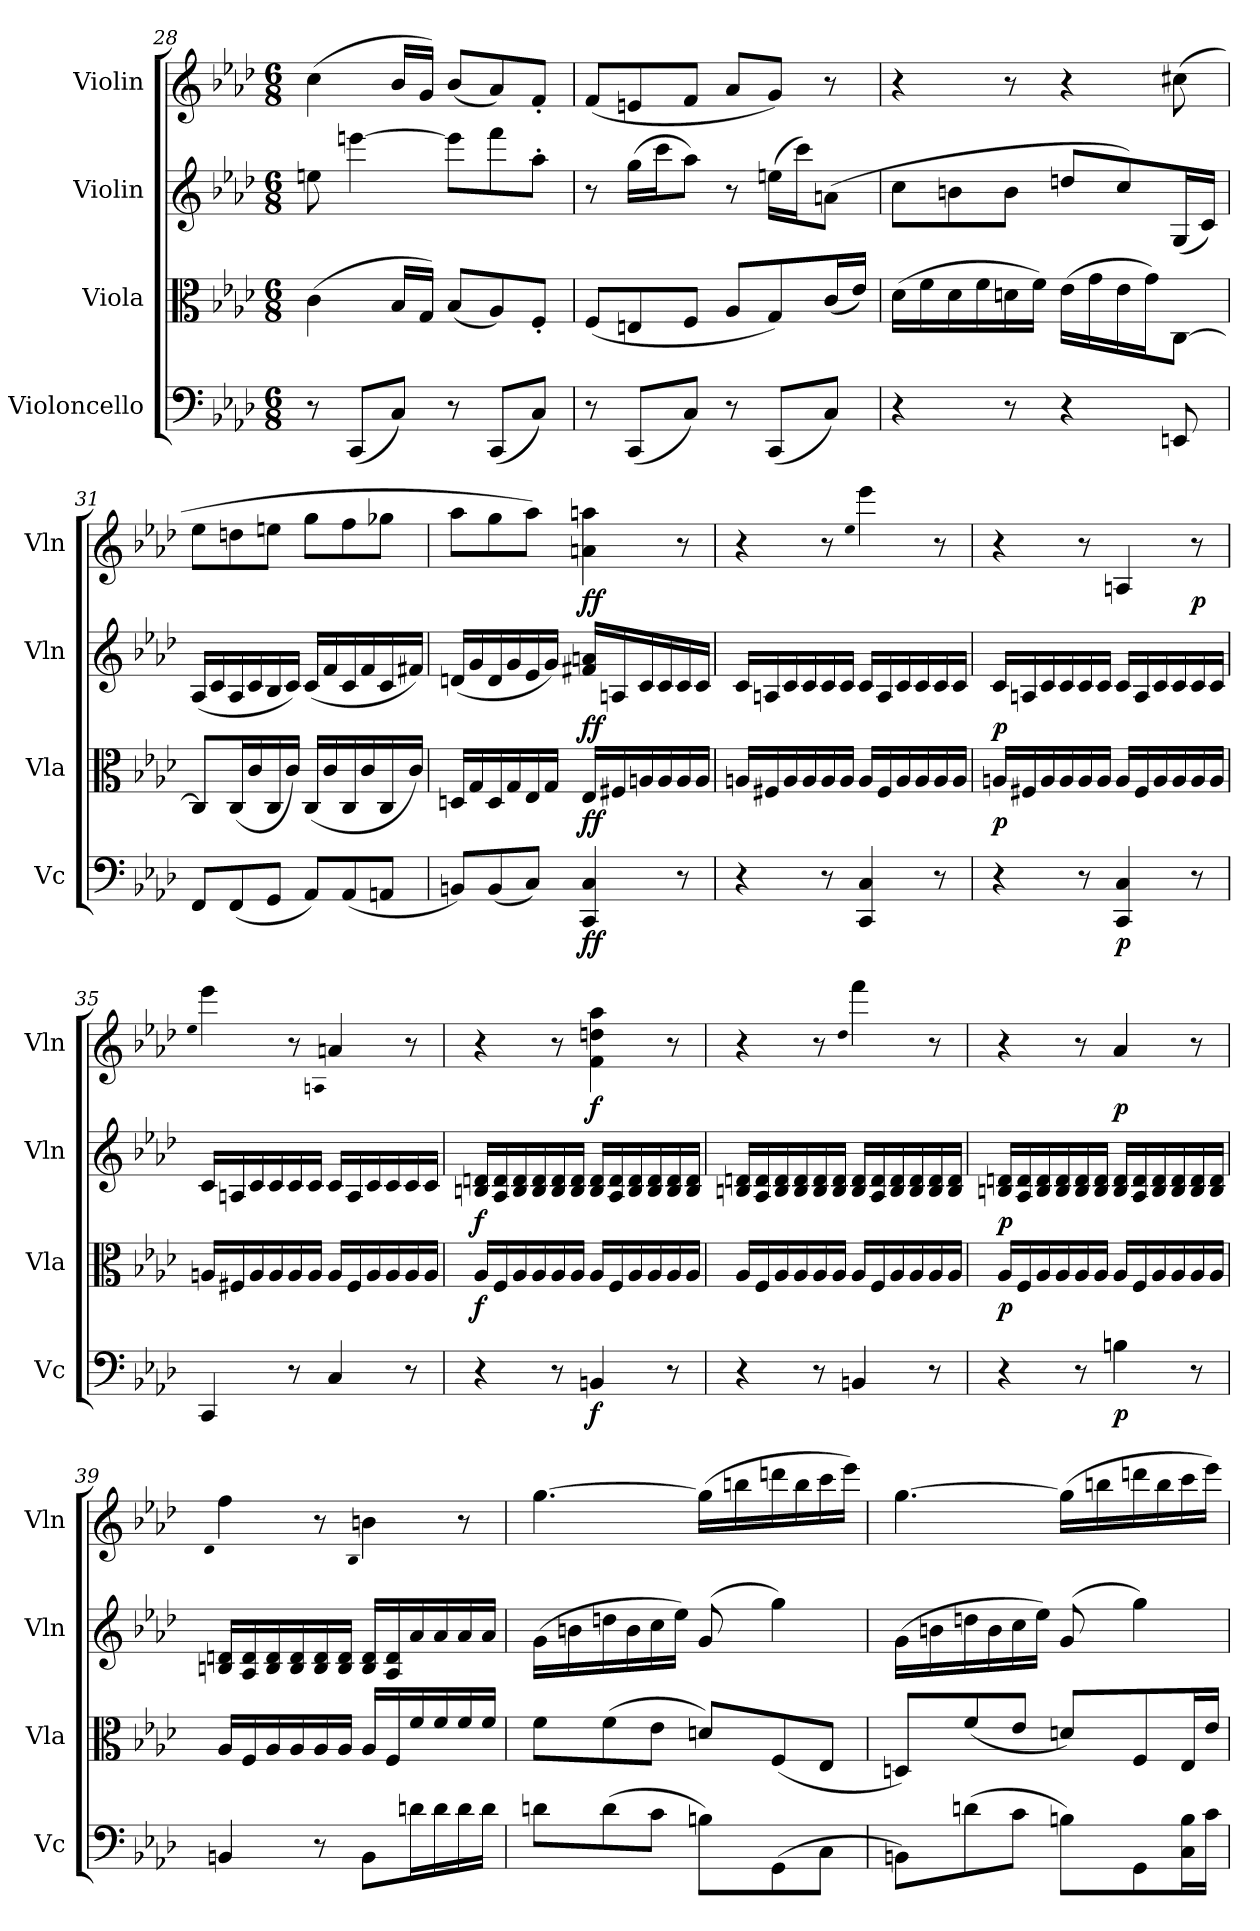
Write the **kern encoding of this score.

**kern	**dynam	**kern	**dynam	**kern	**dynam	**kern	**dynam
*part4	*part4	*part3	*part3	*part2	*part2	*part1	*part1
*staff4	*staff4	*staff3	*staff3	*staff2	*staff2	*staff1	*staff1
*I"Violoncello	*	*I"Viola	*	*I"Violin	*	*I"Violin	*
*I'Vc	*	*I'Vla	*	*I'Vln	*	*I'Vln	*
*clefF4	*	*clefC3	*	*clefG2	*	*clefG2	*
*k[b-e-a-d-]	*	*k[b-e-a-d-]	*	*k[b-e-a-d-]	*	*k[b-e-a-d-]	*
*f:	*	*f:	*	*f:	*	*f:	*
*M6/8	*	*M6/8	*	*M6/8	*	*M6/8	*
=28	=28	=28	=28	=28	=28	=28	=28
8r	.	(4c\	.	8een\	.	(4cc\	.
(8CC/L	.	.	.	[4eeen\	.	.	.
8C/J)	.	16B-/LL	.	.	.	16b-/LL	.
.	.	16G/JJ)	.	.	.	16g/JJ)	.
8r	.	(8B-/L	.	8eee\L]	.	(8b-/L	.
(8CC/L	.	8A-/)	.	8fff\	.	8a-/)	.
8C/J)	.	8F'/J	.	8aa-'\J	.	8f'/J	.
=29	=29	=29	=29	=29	=29	=29	=29
8r	.	(8F/L	.	8r	.	(8f/L	.
(8CC/L	.	8En/	.	(16gg\LL	.	8en/	.
.	.	.	.	16ccc\J	.	.	.
8C/J)	.	8F/J	.	8aa-\J)	.	8f/J	.
8r	.	8A-/L	.	8r	.	8a-/L	.
(8CC/L	.	8G/)	.	(16een\LL	.	8g/J)	.
.	.	.	.	16ccc\J)	.	.	.
8C/J)	.	(16c/L	.	(8an\J	.	8r	.
.	.	16e-/JJ)	.	.	.	.	.
=30	=30	=30	=30	=30	=30	=30	=30
4r	.	(16d-\LL	.	8cc\L	.	4r	.
.	.	16f\	.	.	.	.	.
.	.	16d-\	.	8bn\	.	.	.
.	.	16f\	.	.	.	.	.
8r	.	16dn\	.	8b\J	.	8r	.
.	.	16f\JJ)	.	.	.	.	.
4r	.	(16e-\LL	.	8ddn/L	.	4r	.
.	.	16g\	.	.	.	.	.
.	.	16e-\	.	8cc/)	.	.	.
.	.	16g\J)	.	.	.	.	.
8EEn/	.	[8C/J	.	(16G/L	.	(8cc#X\	.
.	.	.	.	16c/JJ)	.	.	.
=31	=31	=31	=31	=31	=31	=31	=31
8FF/L	.	8C/L]	.	(16A-/LL	.	8ee-\L	.
.	.	.	.	16c/	.	.	.
(8FF/	.	(16C/L	.	16A-/	.	8ddn\	.
.	.	16c/	.	16c/	.	.	.
8GG/J	.	16C/	.	16B-/	.	8een\J	.
.	.	16c/JJ)	.	16c/JJ)	.	.	.
8AA-/L)	.	(16C/LL	.	(16c/LL	.	8gg\L	.
.	.	16c/	.	16f/	.	.	.
(8AA-/	.	16C/	.	16c/	.	8ff\	.
.	.	16c/	.	16f/	.	.	.
8AAn/J	.	16C/	.	16c/	.	8gg-X\J	.
.	.	16c/JJ)	.	16f#X/JJ)	.	.	.
=32	=32	=32	=32	=32	=32	=32	=32
8BBn/L)	.	16Dn/LL	.	(16dn/LL	.	8aa-\L	.
.	.	16G/	.	16g/	.	.	.
(8BB/	.	16D/	.	16d/	.	8gg\	.
.	.	16G/	.	16g/	.	.	.
8C/J)	.	16E-/	.	16e-/	.	8aa-\J)	.
.	.	16G/JJ	.	16g/JJ)	.	.	.
4CC/ 4C/	ff	16E-/LL	ff	16f#X/ 16an/LL	ff	4an\ 4aan\	ff
.	.	16F#X/	.	16An/	.	.	.
.	.	16An/	.	16c/	.	.	.
.	.	16A/	.	16c/	.	.	.
8r	.	16A/	.	16c/	.	8r	.
.	.	16A/JJ	.	16c/JJ	.	.	.
=33	=33	=33	=33	=33	=33	=33	=33
4r	.	16An/LL	.	16c/LL	.	4r	.
.	.	16F#X/	.	16An/	.	.	.
.	.	16A/	.	16c/	.	.	.
.	.	16A/	.	16c/	.	.	.
8r	.	16A/	.	16c/	.	8r	.
.	.	16A/JJ	.	16c/JJ	.	.	.
.	.	.	.	.	.	qee-	.
4CC/ 4C/	.	16A/LL	.	16c/LL	.	4eee-\	.
.	.	16F#/	.	16A/	.	.	.
.	.	16A/	.	16c/	.	.	.
.	.	16A/	.	16c/	.	.	.
8r	.	16A/	.	16c/	.	8r	.
.	.	16A/JJ	.	16c/JJ	.	.	.
=34	=34	=34	=34	=34	=34	=34	=34
4r	.	16An/LL	p	16c/LL	p	4r	.
.	.	16F#X/	.	16An/	.	.	.
.	.	16A/	.	16c/	.	.	.
.	.	16A/	.	16c/	.	.	.
8r	.	16A/	.	16c/	.	8r	.
.	.	16A/JJ	.	16c/JJ	.	.	.
4CC/ 4C/	p	16A/LL	.	16c/LL	.	4An/	.
.	.	16F#/	.	16A/	.	.	.
.	.	16A/	.	16c/	.	.	.
.	.	16A/	.	16c/	.	.	.
8r	.	16A/	.	16c/	.	8r	p
.	.	16A/JJ	.	16c/JJ	.	.	.
=35	=35	=35	=35	=35	=35	=35	=35
.	.	.	.	.	.	qee-	.
4CC/	.	16An/LL	.	16c/LL	.	4eee-\	.
.	.	16F#X/	.	16An/	.	.	.
.	.	16A/	.	16c/	.	.	.
.	.	16A/	.	16c/	.	.	.
8r	.	16A/	.	16c/	.	8r	.
.	.	16A/JJ	.	16c/JJ	.	.	.
.	.	.	.	.	.	qAn	.
4C/	.	16A/LL	.	16c/LL	.	4an/	.
.	.	16F#/	.	16A/	.	.	.
.	.	16A/	.	16c/	.	.	.
.	.	16A/	.	16c/	.	.	.
8r	.	16A/	.	16c/	.	8r	.
.	.	16A/JJ	.	16c/JJ	.	.	.
=36	=36	=36	=36	=36	=36	=36	=36
4r	.	16A-/LL	f	16Bn/ 16dn/LL	f	4r	.
.	.	16F/	.	16A-/ 16d/	.	.	.
.	.	16A-/	.	16B/ 16d/	.	.	.
.	.	16A-/	.	16B/ 16d/	.	.	.
8r	.	16A-/	.	16B/ 16d/	.	8r	.
.	.	16A-/JJ	.	16B/ 16d/JJ	.	.	.
4BBn/	f	16A-/LL	.	16B/ 16d/LL	.	4f\ 4ddn\ 4aa-\	f
.	.	16F/	.	16A-/ 16d/	.	.	.
.	.	16A-/	.	16B/ 16d/	.	.	.
.	.	16A-/	.	16B/ 16d/	.	.	.
8r	.	16A-/	.	16B/ 16d/	.	8r	.
.	.	16A-/JJ	.	16B/ 16d/JJ	.	.	.
=37	=37	=37	=37	=37	=37	=37	=37
4r	.	16A-/LL	.	16Bn/ 16dn/LL	.	4r	.
.	.	16F/	.	16A-/ 16d/	.	.	.
.	.	16A-/	.	16B/ 16d/	.	.	.
.	.	16A-/	.	16B/ 16d/	.	.	.
8r	.	16A-/	.	16B/ 16d/	.	8r	.
.	.	16A-/JJ	.	16B/ 16d/JJ	.	.	.
.	.	.	.	.	.	qdd-	.
4BBn/	.	16A-/LL	.	16B/ 16d/LL	.	4fff\	.
.	.	16F/	.	16A-/ 16d/	.	.	.
.	.	16A-/	.	16B/ 16d/	.	.	.
.	.	16A-/	.	16B/ 16d/	.	.	.
8r	.	16A-/	.	16B/ 16d/	.	8r	.
.	.	16A-/JJ	.	16B/ 16d/JJ	.	.	.
=38	=38	=38	=38	=38	=38	=38	=38
4r	.	16A-/LL	p	16Bn/ 16dn/LL	p	4r	.
.	.	16F/	.	16A-/ 16d/	.	.	.
.	.	16A-/	.	16B/ 16d/	.	.	.
.	.	16A-/	.	16B/ 16d/	.	.	.
8r	.	16A-/	.	16B/ 16d/	.	8r	.
.	.	16A-/JJ	.	16B/ 16d/JJ	.	.	.
4Bn\	p	16A-/LL	.	16B/ 16d/LL	.	4a-/	p
.	.	16F/	.	16A-/ 16d/	.	.	.
.	.	16A-/	.	16B/ 16d/	.	.	.
.	.	16A-/	.	16B/ 16d/	.	.	.
8r	.	16A-/	.	16B/ 16d/	.	8r	.
.	.	16A-/JJ	.	16B/ 16d/JJ	.	.	.
=39	=39	=39	=39	=39	=39	=39	=39
.	.	.	.	.	.	qd-	.
4BBn/	.	16A-/LL	.	16Bn/ 16dn/LL	.	4ff\	.
.	.	16F/	.	16A-/ 16d/	.	.	.
.	.	16A-/	.	16B/ 16d/	.	.	.
.	.	16A-/	.	16B/ 16d/	.	.	.
8r	.	16A-/	.	16B/ 16d/	.	8r	.
.	.	16A-/JJ	.	16B/ 16d/JJ	.	.	.
.	.	.	.	.	.	qB-	.
8BB\L	.	16A-/LL	.	16B/ 16d/LL	.	4bn\	.
.	.	16F/	.	16A-/ 16d/	.	.	.
16dn\L	.	16f/	.	16a-/	.	.	.
16d\	.	16f/	.	16a-/	.	.	.
16d\	.	16f/	.	16a-/	.	8r	.
16d\JJ	.	16f/JJ	.	16a-/JJ	.	.	.
=40	=40	=40	=40	=40	=40	=40	=40
8dn\L	.	8f\L	.	(16g\LL	.	[4.gg\	.
.	.	.	.	16bn\	.	.	.
(8d\	.	(8f\	.	16ddn\	.	.	.
.	.	.	.	16b\	.	.	.
8c\J	.	8e-\J	.	16cc\	.	.	.
.	.	.	.	16ee-\JJ)	.	.	.
8Bn\L)	.	8dn/L)	.	(8g/	.	(16gg\LL]	.
.	.	.	.	.	.	16bbn\	.
(8GG\	.	(8F/	.	4gg\)	.	16dddn\	.
.	.	.	.	.	.	16bb\	.
8C\J	.	8E-/J	.	.	.	16ccc\	.
.	.	.	.	.	.	16eee-\JJ)	.
=41	=41	=41	=41	=41	=41	=41	=41
8BBn\L)	.	8Dn/L)	.	(16g\LL	.	[4.gg\	.
.	.	.	.	16bn\	.	.	.
(8dn\	.	(8f/	.	16ddn\	.	.	.
.	.	.	.	16b\	.	.	.
8c\J	.	8e-/J	.	16cc\	.	.	.
.	.	.	.	16ee-\JJ)	.	.	.
8Bn\L)	.	8dn/L)	.	(8g/	.	(16gg\LL]	.
.	.	.	.	.	.	16bbn\	.
8GG\	.	8F/	.	4gg\)	.	16dddn\	.
.	.	.	.	.	.	16bb\	.
16C\ 16B\L	.	16E-/L	.	.	.	16ccc\	.
16c\JJ	.	16e-/JJ	.	.	.	16eee-\JJ)	.
=	=	=	=	=	=	=	=
*-	*-	*-	*-	*-	*-	*-	*-
